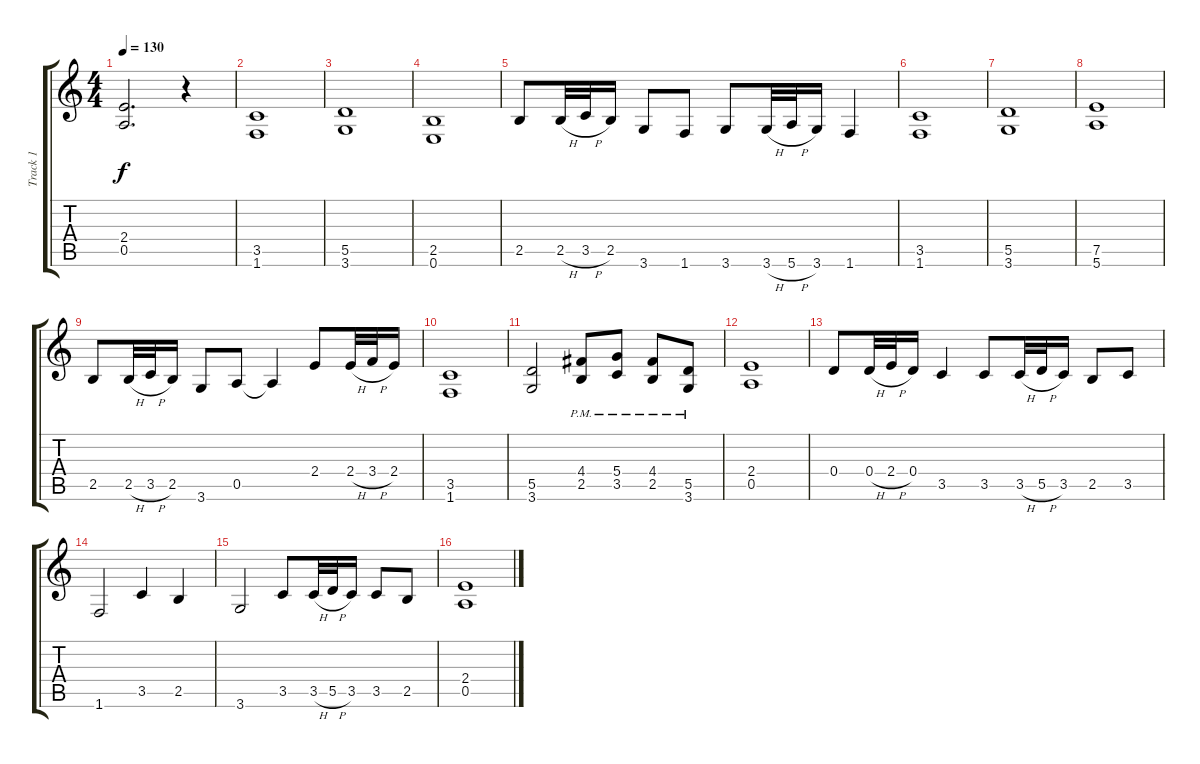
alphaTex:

\track ("Track 1" "Track 1") {instrument distortionguitar}
\staff {score tabs}
\tuning (E4 B3 G3 D3 A2 E2) {hide}
\ts (4 4)
\tempo 130
\clef g2
\ks c
(2.4{t} 0.5{t}).2{d dy f} r.4 |
(3.5 1.6).1 |
(5.5 3.6).1 |
(2.5 0.6).1 |
2.5.8 2.5{h}.32 3.5{h}.32 2.5.16 3.6.8 1.6.8 3.6.8 3.6{h}.32 5.6{h}.32 3.6.16 1.6.4 |
(3.5 1.6).1 |
(5.5 3.6).1 |
(7.5 5.6).1 |
2.5.8 2.5{h}.32 3.5{h}.32 2.5.16 3.6.8 0.5.8 0.5{t}.4 2.4.8 2.4{h}.32 3.4{h}.32 2.4.16 |
(3.5 1.6).1 |
(5.5 3.6).2 (4.4{pm} 2.5{pm}).8 (5.4{pm} 3.5{pm}).8 (4.4{pm} 2.5{pm}).8 (5.5{pm} 3.6{pm}).8 |
(2.4 0.5).1 |
0.4.8 0.4{h}.32 2.4{h}.32 0.4.16 3.5.4 3.5.8 3.5{h}.32 5.5{h}.32 3.5.16 2.5.8 3.5.8 |
1.6.2 3.5.4 2.5.4 |
3.6.2 3.5.8 3.5{h}.32 5.5{h}.32 3.5.16 3.5.8 2.5.8 |
(2.4 0.5).1
